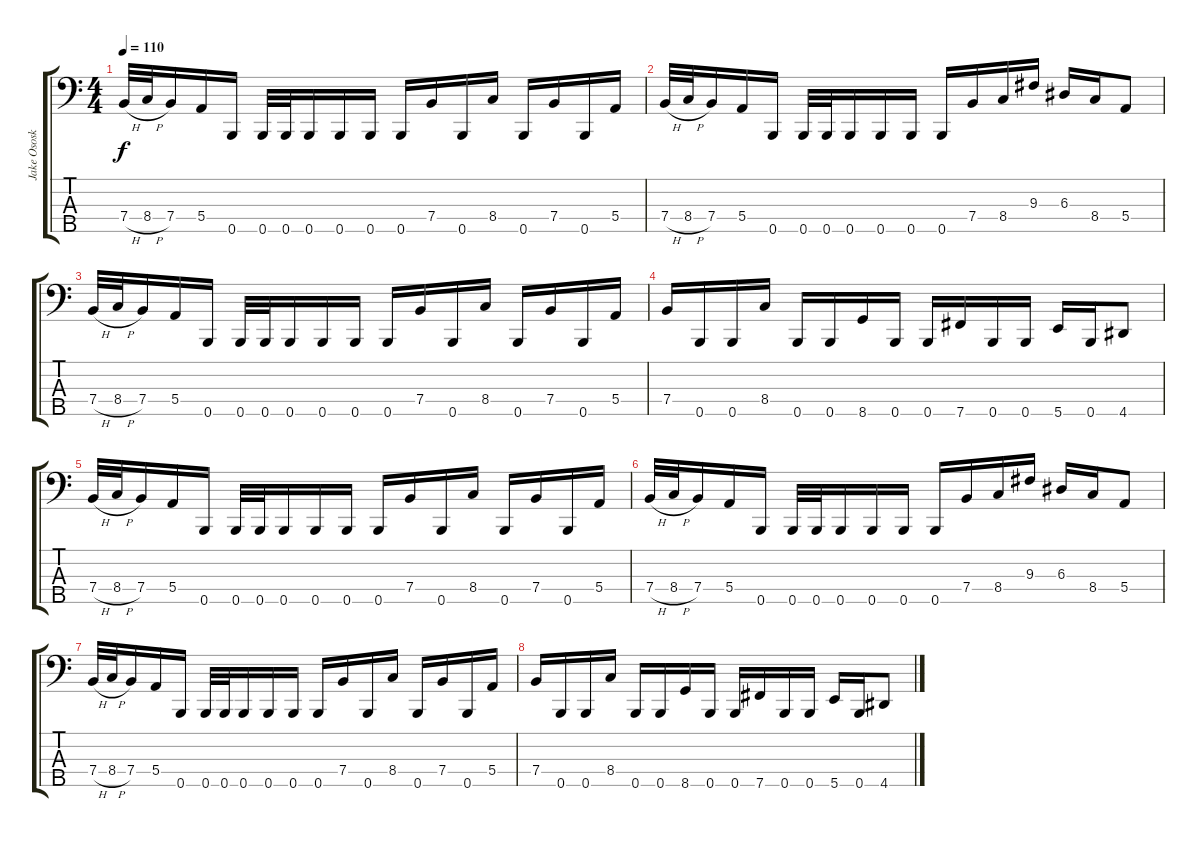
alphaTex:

\track ("Jake Ososkie" "Jake Ososk") {instrument electricbasspick}
\staff {score tabs}
\tuning (Gb2 D2 A1 E1 B0) {hide}
\ts (4 4)
\tempo 110
\clef f4
\ks c
7.4{h}.32{dy f} 8.4{h}.32 7.4.16 5.4.16 0.5.16 0.5.32 0.5.32 0.5.16 0.5.16 0.5.16 0.5.16 7.4.16 0.5.16 8.4.16 0.5.16 7.4.16 0.5.16 5.4.16 |
7.4{h}.32 8.4{h}.32 7.4.16 5.4.16 0.5.16 0.5.32 0.5.32 0.5.16 0.5.16 0.5.16 0.5.16 7.4.16 8.4.16 9.3.16 6.3.16 8.4.16 5.4.8 |
7.4{h}.32 8.4{h}.32 7.4.16 5.4.16 0.5.16 0.5.32 0.5.32 0.5.16 0.5.16 0.5.16 0.5.16 7.4.16 0.5.16 8.4.16 0.5.16 7.4.16 0.5.16 5.4.16 |
7.4.16 0.5.16 0.5.16 8.4.16 0.5.16 0.5.16 8.5.16 0.5.16 0.5.16 7.5.16 0.5.16 0.5.16 5.5.16 0.5.16 4.5.8 |
7.4{h}.32 8.4{h}.32 7.4.16 5.4.16 0.5.16 0.5.32 0.5.32 0.5.16 0.5.16 0.5.16 0.5.16 7.4.16 0.5.16 8.4.16 0.5.16 7.4.16 0.5.16 5.4.16 |
7.4{h}.32 8.4{h}.32 7.4.16 5.4.16 0.5.16 0.5.32 0.5.32 0.5.16 0.5.16 0.5.16 0.5.16 7.4.16 8.4.16 9.3.16 6.3.16 8.4.16 5.4.8 |
7.4{h}.32 8.4{h}.32 7.4.16 5.4.16 0.5.16 0.5.32 0.5.32 0.5.16 0.5.16 0.5.16 0.5.16 7.4.16 0.5.16 8.4.16 0.5.16 7.4.16 0.5.16 5.4.16 |
7.4.16 0.5.16 0.5.16 8.4.16 0.5.16 0.5.16 8.5.16 0.5.16 0.5.16 7.5.16 0.5.16 0.5.16 5.5.16 0.5.16 4.5.8
